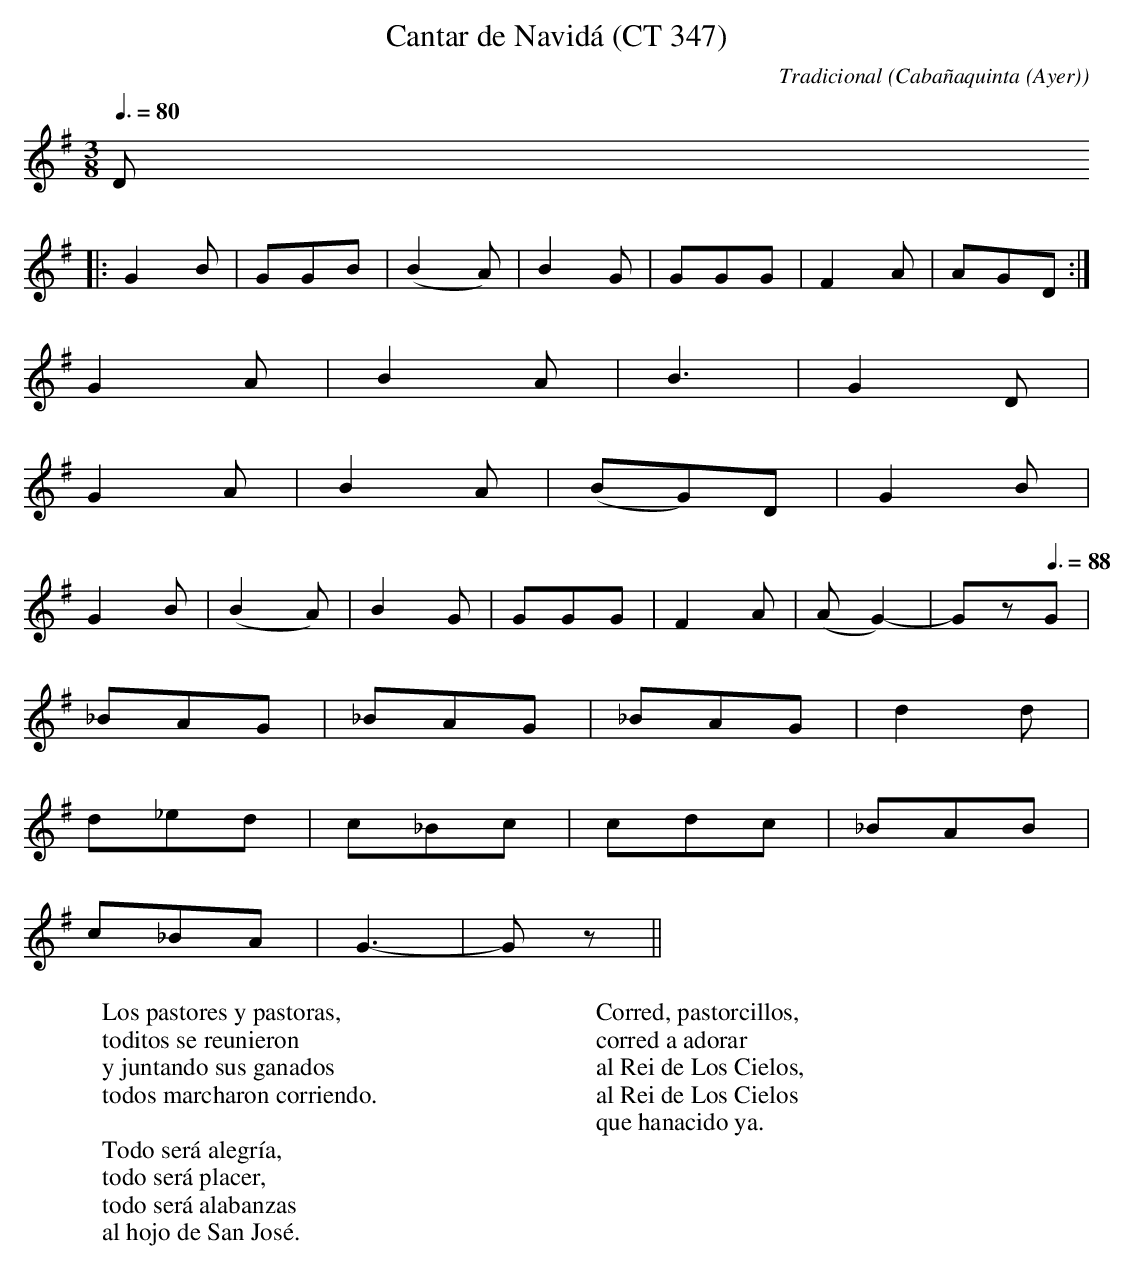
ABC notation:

X:1
T:Cantar de Navidá (CT 347)
C:Tradicional
O:Cabañaquinta (Ayer)
M:3/8
L:1/8
Q:3/8=80
K:G
D
|: G2 B|GGB|(B2 A)|B2 G|GGG|F2 A|AGD :|
G2 A|B2 A|B3|G2 D|
G2 A|B2 A|(BG)D|G2 B|
G2 B|(B2 A)|B2 G|GGG|F2 A|(A G2-)|Gz[Q:3/8=88]G|
_BAG|_BAG|_BAG|d2 d|
d_ed|c_Bc|cdc|_BAB|
c_BA|G3-|Gz||
W:Los pastores y pastoras,
W:toditos se reunieron
W:y juntando sus ganados
W:todos marcharon corriendo.
W:
W:Todo será alegría,
W:todo será placer,
W:todo será alabanzas
W:al hojo de San José.
W:
W:Corred, pastorcillos,
W:corred a adorar
W:al Rei de Los Cielos,
W:al Rei de Los Cielos
W:que hanacido ya.
W:
